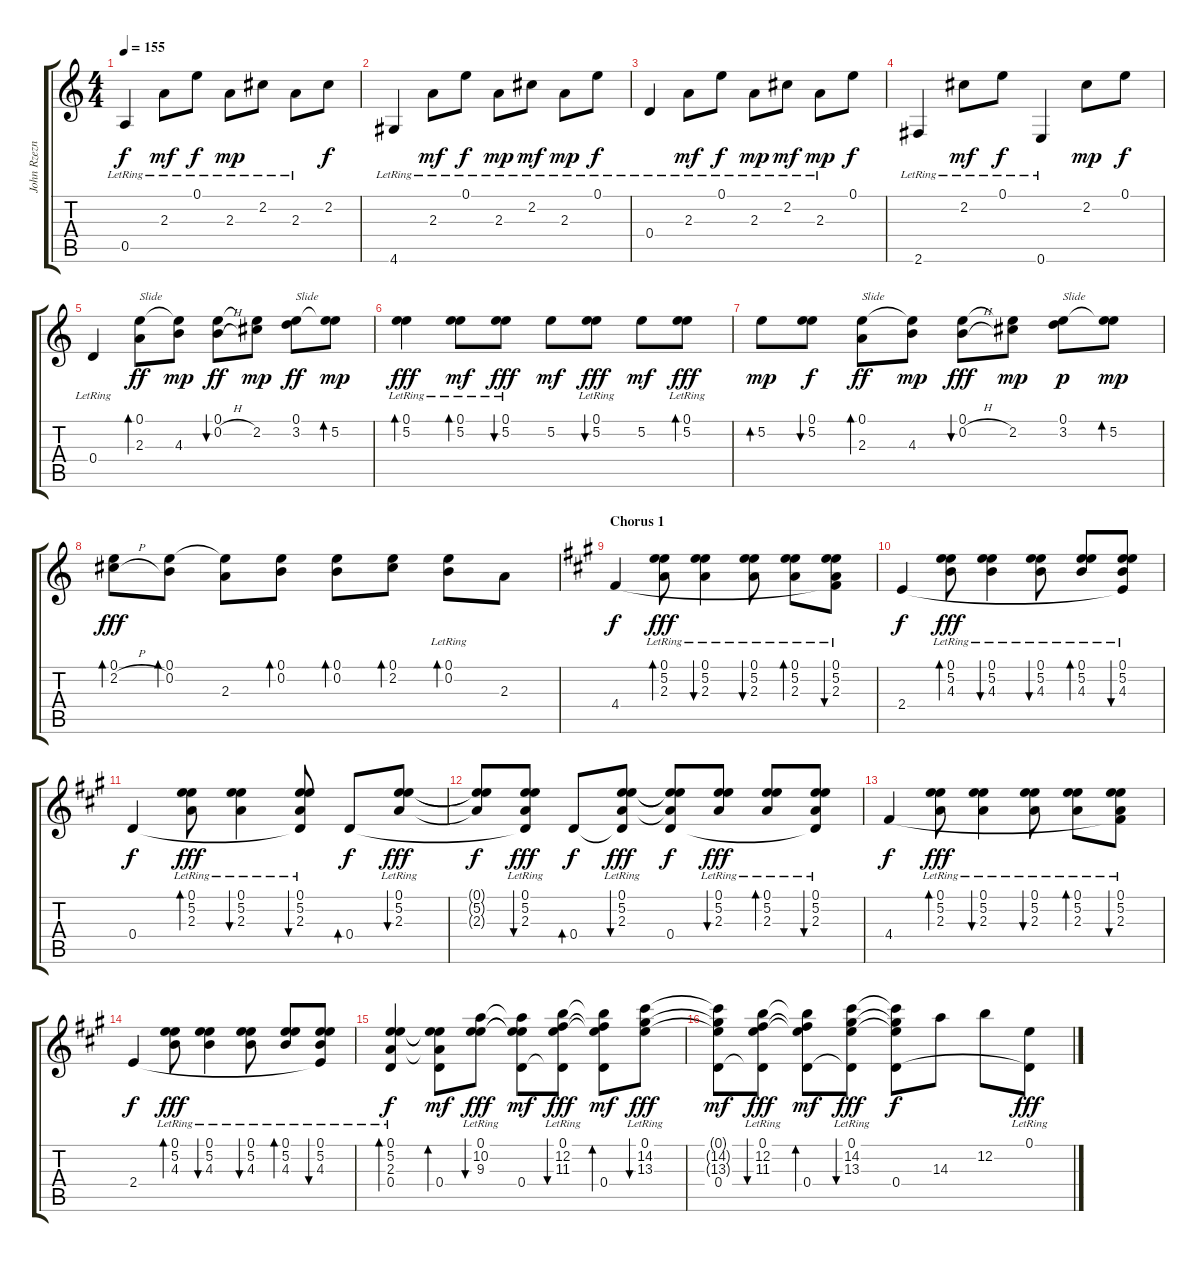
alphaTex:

\track ("John Rzeznik - Guitar 2" "John Rzezn") {instrument acousticguitarsteel}
\staff {score tabs}
\tuning (E4 B3 G3 D3 A2 E2) {hide}
\ts (4 4)
\tempo 155
\clef g2
\ks c
0.5{lr}.4{dy f} 2.3{lr}.8{dy mf} 0.1{lr}.8{dy f} 2.3{lr}.8{dy mp} 2.2{lr}.8 2.3{lr}.8 2.2.8{dy f} |
4.6{lr}.4 2.3{lr}.8{dy mf} 0.1{lr}.8{dy f} 2.3{lr}.8{dy mp} 2.2{lr}.8{dy mf} 2.3{lr}.8{dy mp} 0.1{lr}.8{dy f} |
0.4{lr}.4 2.3{lr}.8{dy mf} 0.1{lr}.8{dy f} 2.3{lr}.8{dy mp} 2.2{lr}.8{dy mf} 2.3{lr}.8{dy mp} 0.1.8{dy f} |
2.6{lr}.4 2.2{lr}.8{dy mf} 0.1{lr}.8{dy f} 0.6{lr}.4 2.2.8{dy mp} 0.1.8{dy f} |
0.4{lr}.4 (0.1 2.3).8{bd 120 txt "Slide" dy ff} (0.1{t} 4.3).8{dy mp} (0.1 0.2{h}).8{bu 120 dy ff} (0.1{t} 2.2).8{dy mp} (0.1 3.2).8{txt "Slide" dy ff} (0.1{t} 5.2).8{bd 120 dy mp} |
(0.1{lr} 5.2{lr}).4{bd 60 dy fff} (0.1{lr} 5.2).8{bd 240 dy mf} (0.1{lr} 5.2).8{bu 240 dy fff} 5.2.8{dy mf} (0.1{lr} 5.2).8{bu 240 dy fff} 5.2.8{dy mf} (0.1{lr} 5.2).8{bd 240 dy fff} |
5.2.8{bd 120 dy mp} (0.1 5.2).8{bu 120 dy f} (0.1 2.3).8{bd 120 txt "Slide" dy ff} (0.1{t} 4.3).8{dy mp} (0.1 0.2{h}).8{bu 120 dy fff} (0.1{t} 2.2).8{dy mp} (0.1 3.2).8{txt "Slide" dy p} (0.1{t} 5.2).8{bd 120 dy mp} |
(0.1 2.2{h}).8{bd 120 dy fff} (0.1 0.2).8{bd 120} (0.1{t} 2.3).8 (0.1 0.2).8{bd 120} (0.1 0.2).8{bd 120} (0.1 2.2).8{bd 120} (0.1 0.2{lr}).8{bd 120} 2.3.8 |
\section ("" "Chorus 1")
\ks a
4.4.4{dy f} (0.1{lr} 5.2{lr} 2.3{lr}).8{bd 120 dy fff} (0.1{lr} 5.2{lr} 2.3{lr}).4{bu 120} (0.1{lr} 5.2{lr} 2.3{lr}).8{bu 120} (0.1{lr} 5.2{lr} 2.3{lr}).8{bd 120} (0.1{lr} 5.2{lr} 2.3{lr} 4.4{t}).8{bu 120} |
2.4.4{dy f} (0.1{lr} 5.2{lr} 4.3{lr}).8{bd 120 dy fff} (0.1{lr} 5.2{lr} 4.3{lr}).4{bu 120} (0.1{lr} 5.2{lr} 4.3{lr}).8{bu 120} (0.1{lr} 5.2{lr} 4.3{lr}).8{bd 120} (0.1{lr} 5.2{lr} 4.3{lr} 2.4{t}).8{bu 120} |
0.4.4{dy f} (0.1{lr} 5.2{lr} 2.3{lr}).8{bd 120 dy fff} (0.1{lr} 5.2{lr} 2.3{lr}).4{bu 120} (0.1{lr} 5.2{lr} 2.3{lr} 0.4{t}).8{bu 120} 0.4.8{bd 120 dy f} (0.1{lr} 5.2{lr} 2.3{lr}).8{bu 120 dy fff} |
(0.1{t} 5.2{t} 2.3{t}).8{dy f} (0.1{lr} 5.2{lr} 2.3{lr} 0.4{t}).8{bu 120 dy fff} 0.4.8{bd 120 dy f} (0.1{lr} 5.2{lr} 2.3{lr} 0.4{t}).8{bu 120 dy fff} (0.1{t} 5.2{t} 2.3{t} 0.4).8{dy f} (0.1{lr} 5.2{lr} 2.3{lr}).8{bu 120 dy fff} (0.1{lr} 5.2{lr} 2.3{lr}).8{bd 120} (0.1{lr} 5.2{lr} 2.3{lr} 0.4{t}).8{bu 120} |
4.4.4{dy f} (0.1{lr} 5.2{lr} 2.3{lr}).8{bd 120 dy fff} (0.1{lr} 5.2{lr} 2.3{lr}).4{bu 120} (0.1{lr} 5.2{lr} 2.3{lr}).8{bu 120} (0.1{lr} 5.2{lr} 2.3{lr}).8{bd 120} (0.1{lr} 5.2{lr} 2.3{lr} 4.4{t}).8{bu 120} |
2.4.4{dy f} (0.1{lr} 5.2{lr} 4.3{lr}).8{bd 120 dy fff} (0.1{lr} 5.2{lr} 4.3{lr}).4{bu 120} (0.1{lr} 5.2{lr} 4.3{lr}).8{bu 120} (0.1{lr} 5.2{lr} 4.3{lr}).8{bd 120} (0.1{lr} 5.2{lr} 4.3{lr} 2.4{t}).8{bu 120} |
(0.1{lr} 5.2{lr} 2.3{lr} 0.4).4{bd 60 dy f} (0.1{t} 5.2{t} 2.3{t} 0.4).8{bd 120 dy mf} (0.1{lr} 10.2{lr} 9.3{lr}).8{bu 120 dy fff} (0.1{t} 10.2{t} 9.3{t} 0.4).8{dy mf} (0.1{lr} 12.2{lr} 11.3{lr} 0.4{t}).8{bu 120 dy fff} (0.1{t} 12.2{t} 11.3{t} 0.4).8{bd 120 dy mf} (0.1{lr} 14.2{lr} 13.3{lr}).8{bu 120 dy fff} |
(0.1{t} 14.2{t} 13.3{t} 0.4).8{dy mf} (0.1{lr} 12.2{lr} 11.3{lr} 0.4{t}).8{bu 120 dy fff} (0.1{t} 12.2{t} 11.3{t} 0.4).8{bd 120 dy mf} (0.1{lr} 14.2{lr} 13.3{lr} 0.4{t}).8{bu 120 dy fff} (0.1{t} 14.2{t} 13.3{t} 0.4).8{dy f} 14.3.8 12.2.8 (0.1{lr} 0.4{t}).8{dy fff}
